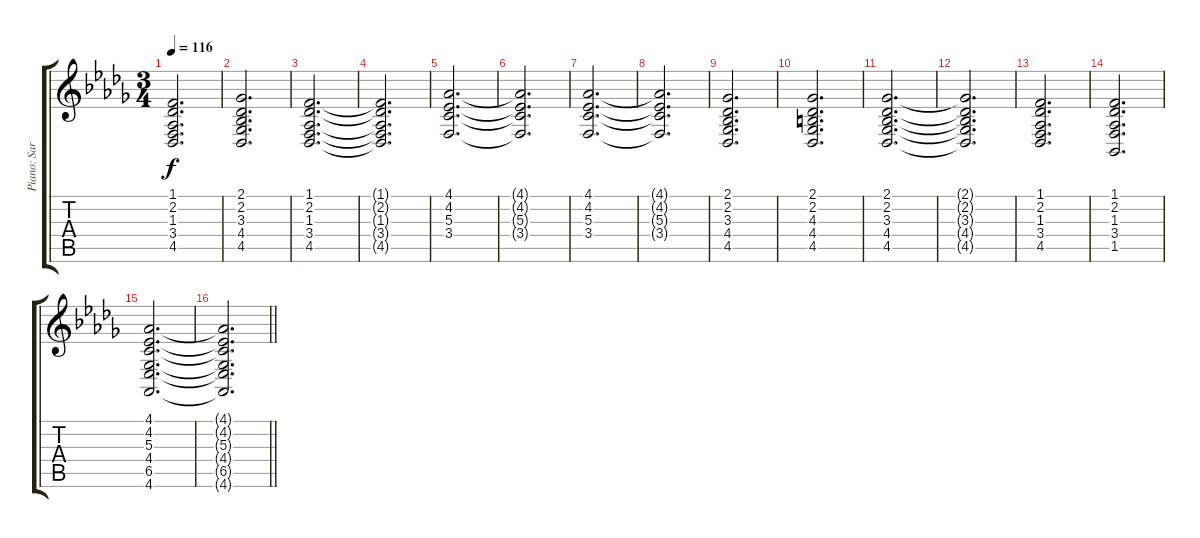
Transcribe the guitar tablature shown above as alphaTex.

\track ("Piano: Sarah" "Piano: Sar") {instrument acousticgrandpiano}
\staff {score tabs}
\tuning (E4 B3 G3 D3 A2 E2) {hide}
\ts (3 4)
\tempo 116
\clef g2
\ks db
(1.1 2.2 1.3 3.4 4.5).2{d dy f} |
(2.1 2.2 3.3 4.4 4.5).2{d} |
(1.1 2.2 1.3 3.4 4.5).2{d} |
(1.1{t} 2.2{t} 1.3{t} 3.4{t} 4.5{t}).2{d} |
(4.1 4.2 5.3 3.4).2{d} |
(4.1{t} 4.2{t} 5.3{t} 3.4{t}).2{d} |
(4.1 4.2 5.3 3.4).2{d} |
(4.1{t} 4.2{t} 5.3{t} 3.4{t}).2{d} |
(2.1 2.2 3.3 4.4 4.5).2{d} |
(2.1 2.2 4.3 4.4 4.5).2{d} |
(2.1 2.2 3.3 4.4 4.5).2{d} |
(2.1{t} 2.2{t} 3.3{t} 4.4{t} 4.5{t}).2{d} |
(1.1 2.2 1.3 3.4 4.5).2{d} |
(1.1 2.2 1.3 3.4 1.5).2{d} |
(4.1 4.2 5.3 4.4 6.5 4.6).2{d} |
\barLineRight lightlight
(4.1{t} 4.2{t} 5.3{t} 4.4{t} 6.5{t} 4.6{t}).2{d}
